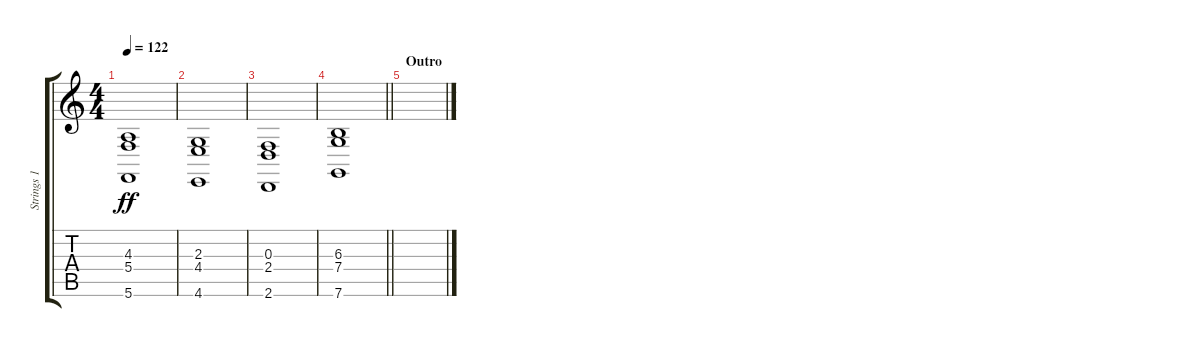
\track ("Strings 1" "Strings 1") {instrument stringensemble1}
\staff {score tabs}
\tuning (D4 A3 F3 C3 G2 C2) {hide}
\ts (4 4)
\tempo 122
\clef g2
\ks c
(4.3 5.4 5.6).1{dy ff} |
(2.3 4.4 4.6).1 |
(0.3 2.4 2.6).1 |
\barLineRight lightlight
(6.3 7.4 7.6).1 |
\section ("" "Outro")
